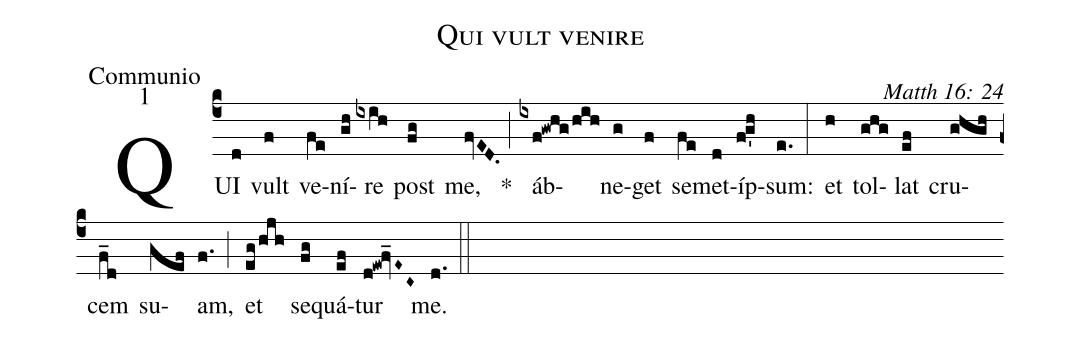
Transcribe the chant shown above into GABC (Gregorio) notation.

name: Qui vult venire;
office-part: Communio;
mode: 1;
commentary: Matth 16: 24;
%%
(c4) QUI(d) vult(f) ve(fe)ní(gh)re(ixih) post(fg) me,(fvED.) *(;) áb(ixf!gwhg/hih)ne(g)get(f) se(fe)met(d)íp(f!g'h)sum:(e.) (:)
et(h) tol(ghg)lat(ef) cru(ghgh)cem(f_d) su(gef)am,(f.) (;) et(eg/hjh) se(fg)quá(ef)tur(d!ew!fv_E~C~) me.(d.) (::)
